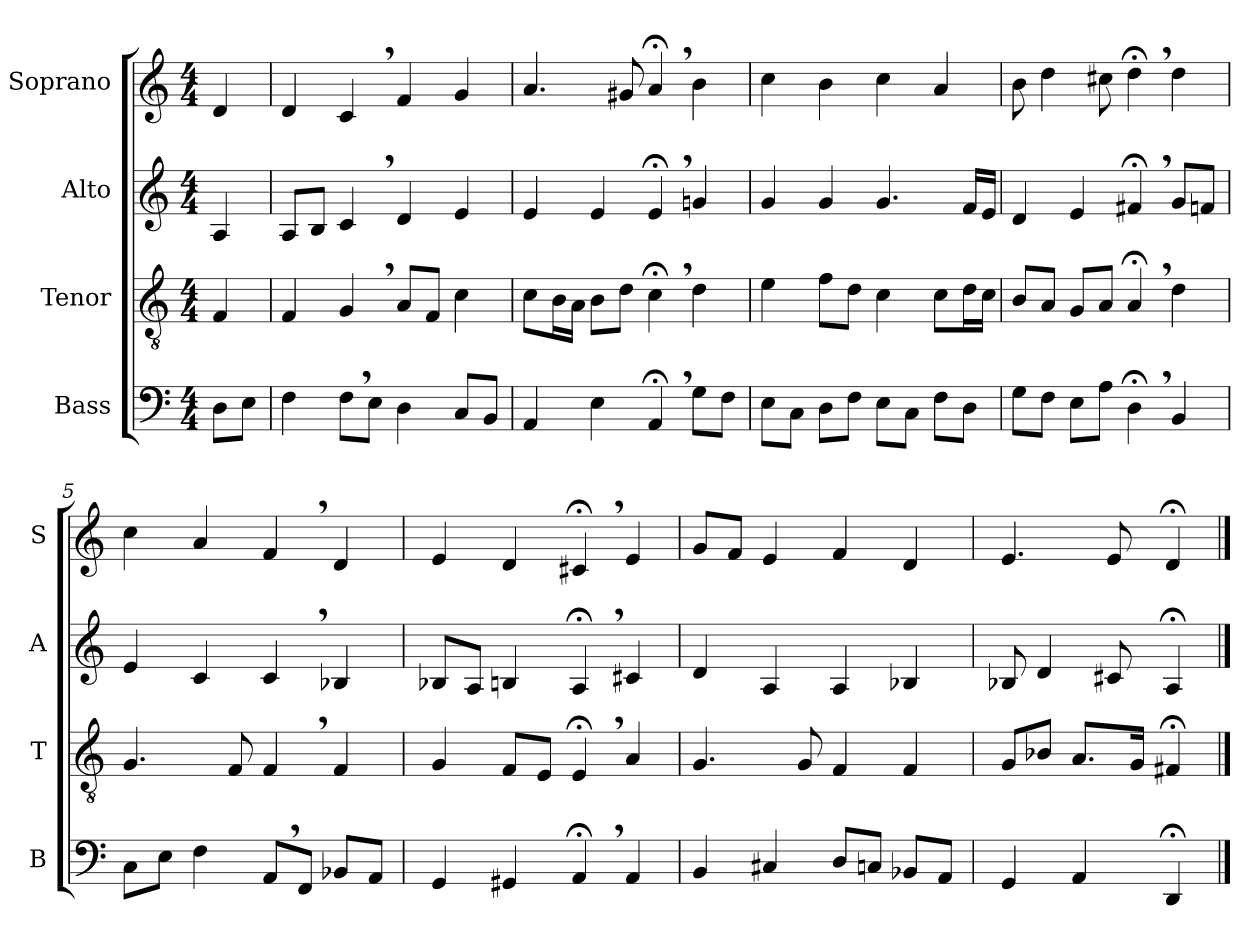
**kern	**kern	**kern	**kern
*part4	*part3	*part2	*part1
*staff4	*staff3	*staff2	*staff1
*I"Bass	*I"Tenor	*I"Alto	*I"Soprano
*I'B	*I'T	*I'A	*I'S
*clefF4	*clefGv2	*clefG2	*clefG2
*k[]	*k[]	*k[]	*k[]
*M4/4	*M4/4	*M4/4	*M4/4
=	=	=	=
8D\L	4F/	4A/	4d/
8E\J	.	.	.
=1	=1	=1	=1
4F\	4F/	8A/L	4d/
.	.	8B/J	.
8F,\L	4G,/	4c,/	4c,/
8E\J	.	.	.
4D\	8A/L	4d/	4f/
.	8F/J	.	.
8C/L	4c\	4e/	4g/
8BB/J	.	.	.
=2	=2	=2	=2
4AA/	8c\L	4e/	4.a/
.	16B\L	.	.
.	16A\JJ	.	.
4E\	8B\L	4e/	.
.	8d\J	.	8g#X/
4AA;<,/	4c;<,\	4e;<,/	4a;<,/
8G\L	4d\	4gn/	4b\
8F\J	.	.	.
=3	=3	=3	=3
8E\L	4e\	4g/	4cc\
8C\J	.	.	.
8D\L	8f\L	4g/	4b\
8F\J	8d\J	.	.
8E\L	4c\	4.g/	4cc\
8C\J	.	.	.
8F\L	8c\L	.	4a/
8D\J	16d\L	16f/LL	.
.	16c\JJ	16e/JJ	.
=4	=4	=4	=4
8G\L	8B/L	4d/	8b\
8F\J	8A/J	.	4dd\
8E\L	8G/L	4e/	.
8A\J	8A/J	.	8cc#X\
4D;<,\	4A;<,/	4f#X;<,/	4dd;<:,\
4BB/	4d\	8g/L	4dd\
.	.	8fn/J	.
=5	=5	=5	=5
8C\L	4.G/	4e/	4cc\
8E\J	.	.	.
4F\	.	4c/	4a/
.	8F/	.	.
8AA,/L	4F,/	4c,/	4f,/
8FF/J	.	.	.
8BB-X/L	4F/	4B-X/	4d/
8AA/J	.	.	.
=6	=6	=6	=6
4GG/	4G/	8B-X/L	4e/
.	.	8A/J	.
4GG#X/	8F/L	4Bn/	4d/
.	8E/J	.	.
4AA;<,/	4E;<,/	4A;<,/	4c#X;<,/
4AA/	4A/	4c#X/	4e/
=7	=7	=7	=7
4BB/	4.G/	4d/	8g/L
.	.	.	8f/J
4C#X/	.	4A/	4e/
.	8G/	.	.
8D/L	4F/	4A/	4f/
8Cn/J	.	.	.
8BB-X/L	4F/	4B-X/	4d/
8AA/J	.	.	.
=8	=8	=8	=8
4GG/	8G/L	8B-X/	4.e/
.	8B-X/J	4d/	.
4AA/	8.A/L	.	.
.	.	8c#X/	8e/
.	16G/Jk	.	.
4DD;</	4F#X;</	4A;</	4d;<:/
==	==	==	==
*-	*-	*-	*-
